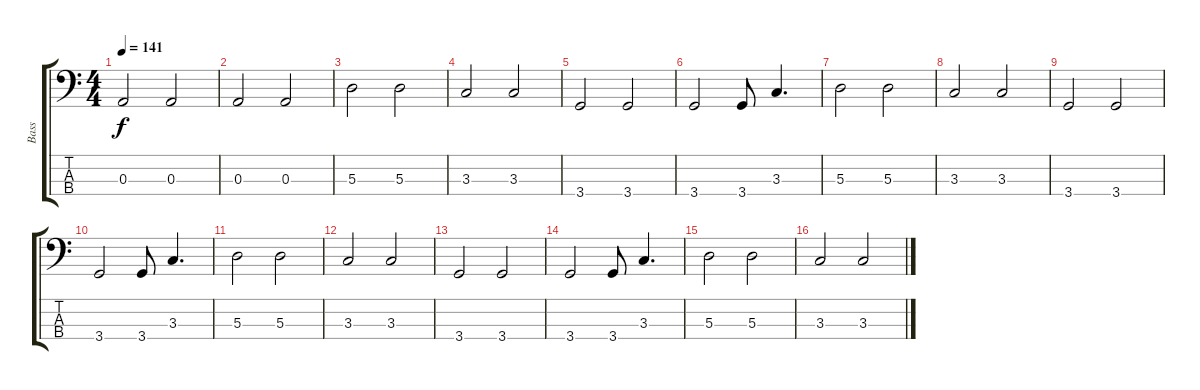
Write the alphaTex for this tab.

\track ("Bass" "Bass") {instrument electricbassfinger}
\staff {score tabs}
\tuning (G2 D2 A1 E1) {hide}
\ts (4 4)
\tempo 141
\clef f4
\ks c
0.3.2{dy f} 0.3.2 |
0.3.2 0.3.2 |
5.3.2 5.3.2 |
3.3.2 3.3.2 |
3.4.2 3.4.2 |
3.4.2 3.4.8 3.3.4{d} |
5.3.2 5.3.2 |
3.3.2 3.3.2 |
3.4.2 3.4.2 |
3.4.2 3.4.8 3.3.4{d} |
5.3.2 5.3.2 |
3.3.2 3.3.2 |
3.4.2 3.4.2 |
3.4.2 3.4.8 3.3.4{d} |
5.3.2 5.3.2 |
3.3.2 3.3.2
